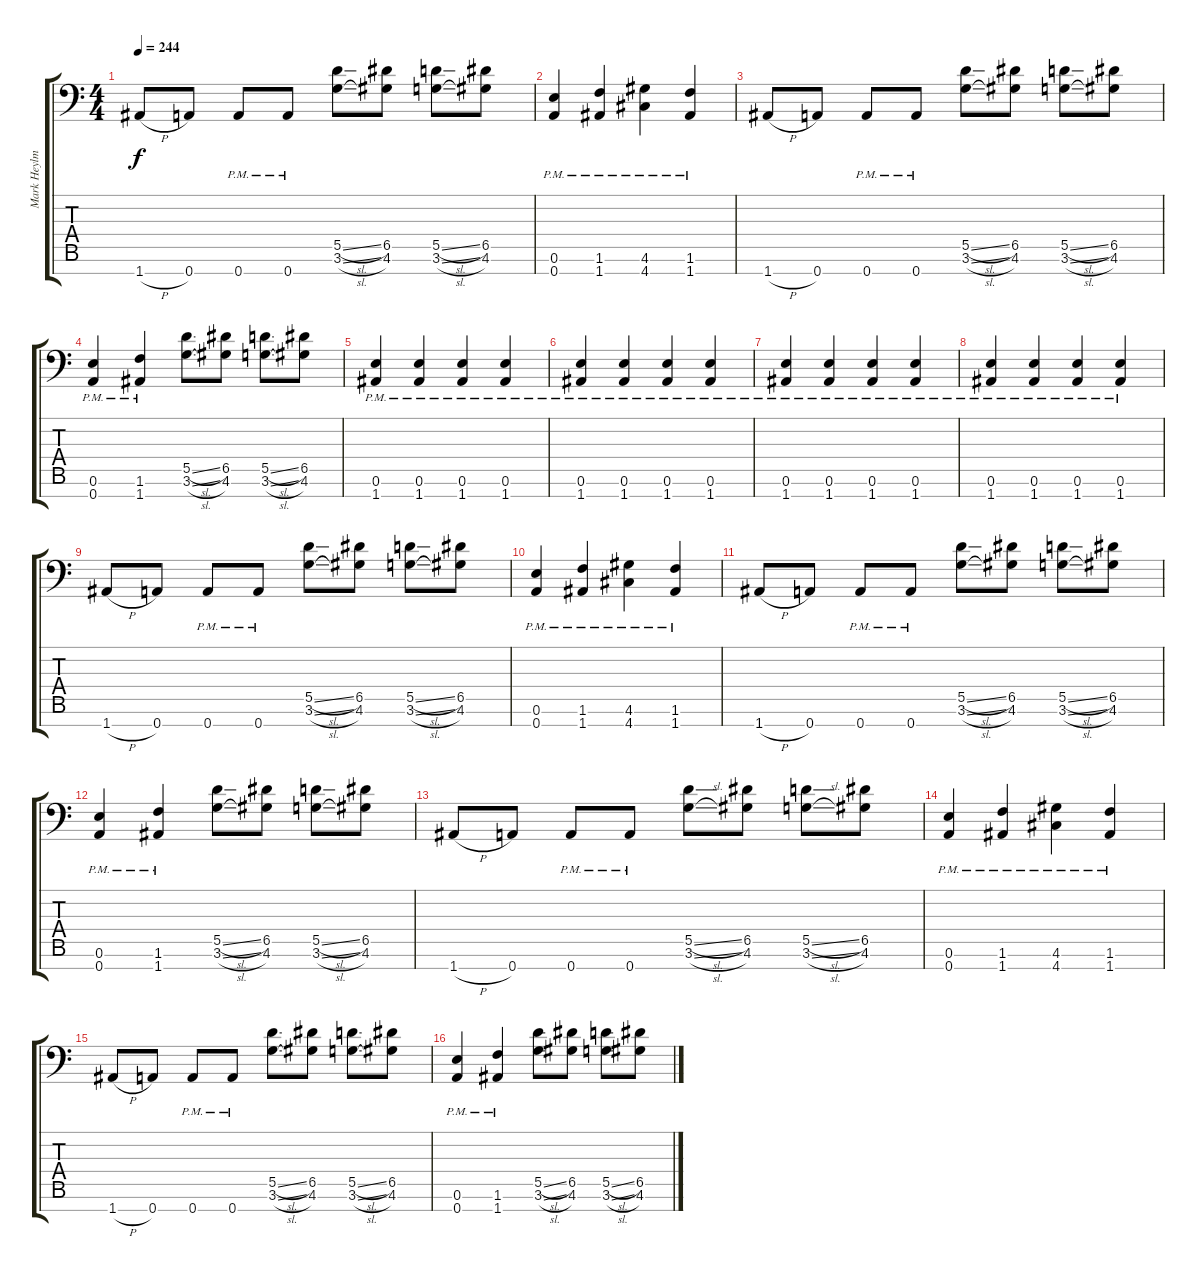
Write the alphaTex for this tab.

\track ("Mark Heylmun" "Mark Heylm") {instrument distortionguitar}
\staff {score tabs}
\tuning (E4 B3 G3 D3 A2 E2 A1) {hide}
\ts (4 4)
\tempo 244
\clef f4
\ks c
1.7{h}.8{dy f} 0.7.8 0.7{pm}.8 0.7{pm}.8 (5.5{sl} 3.6{sl}).8 (6.5 4.6).8 (5.5{sl} 3.6{sl}).8 (6.5 4.6).8 |
(0.6{pm} 0.7{pm}).4 (1.6{pm} 1.7{pm}).4 (4.6{pm} 4.7{pm}).4 (1.6{pm} 1.7{pm}).4 |
1.7{h}.8 0.7.8 0.7{pm}.8 0.7{pm}.8 (5.5{sl} 3.6{sl}).8 (6.5 4.6).8 (5.5{sl} 3.6{sl}).8 (6.5 4.6).8 |
(0.6{pm} 0.7{pm}).4 (1.6{pm} 1.7{pm}).4 (5.5{sl} 3.6{sl}).8 (6.5 4.6).8 (5.5{sl} 3.6{sl}).8 (6.5 4.6).8 |
(0.6{pm} 1.7{pm}).4 (0.6{pm} 1.7{pm}).4 (0.6{pm} 1.7{pm}).4 (0.6{pm} 1.7{pm}).4 |
(0.6{pm} 1.7{pm}).4 (0.6{pm} 1.7{pm}).4 (0.6{pm} 1.7{pm}).4 (0.6{pm} 1.7{pm}).4 |
(0.6{pm} 1.7{pm}).4 (0.6{pm} 1.7{pm}).4 (0.6{pm} 1.7{pm}).4 (0.6{pm} 1.7{pm}).4 |
(0.6{pm} 1.7{pm}).4 (0.6{pm} 1.7{pm}).4 (0.6{pm} 1.7{pm}).4 (0.6{pm} 1.7{pm}).4 |
1.7{h}.8 0.7.8 0.7{pm}.8 0.7{pm}.8 (5.5{sl} 3.6{sl}).8 (6.5 4.6).8 (5.5{sl} 3.6{sl}).8 (6.5 4.6).8 |
(0.6{pm} 0.7{pm}).4 (1.6{pm} 1.7{pm}).4 (4.6{pm} 4.7{pm}).4 (1.6{pm} 1.7{pm}).4 |
1.7{h}.8 0.7.8 0.7{pm}.8 0.7{pm}.8 (5.5{sl} 3.6{sl}).8 (6.5 4.6).8 (5.5{sl} 3.6{sl}).8 (6.5 4.6).8 |
(0.6{pm} 0.7{pm}).4 (1.6{pm} 1.7{pm}).4 (5.5{sl} 3.6{sl}).8 (6.5 4.6).8 (5.5{sl} 3.6{sl}).8 (6.5 4.6).8 |
1.7{h}.8 0.7.8 0.7{pm}.8 0.7{pm}.8 (5.5{sl} 3.6{sl}).8 (6.5 4.6).8 (5.5{sl} 3.6{sl}).8 (6.5 4.6).8 |
(0.6{pm} 0.7{pm}).4 (1.6{pm} 1.7{pm}).4 (4.6{pm} 4.7{pm}).4 (1.6{pm} 1.7{pm}).4 |
1.7{h}.8 0.7.8 0.7{pm}.8 0.7{pm}.8 (5.5{sl} 3.6{sl}).8 (6.5 4.6).8 (5.5{sl} 3.6{sl}).8 (6.5 4.6).8 |
(0.6{pm} 0.7{pm}).4 (1.6{pm} 1.7{pm}).4 (5.5{sl} 3.6{sl}).8 (6.5 4.6).8 (5.5{sl} 3.6{sl}).8 (6.5 4.6).8
